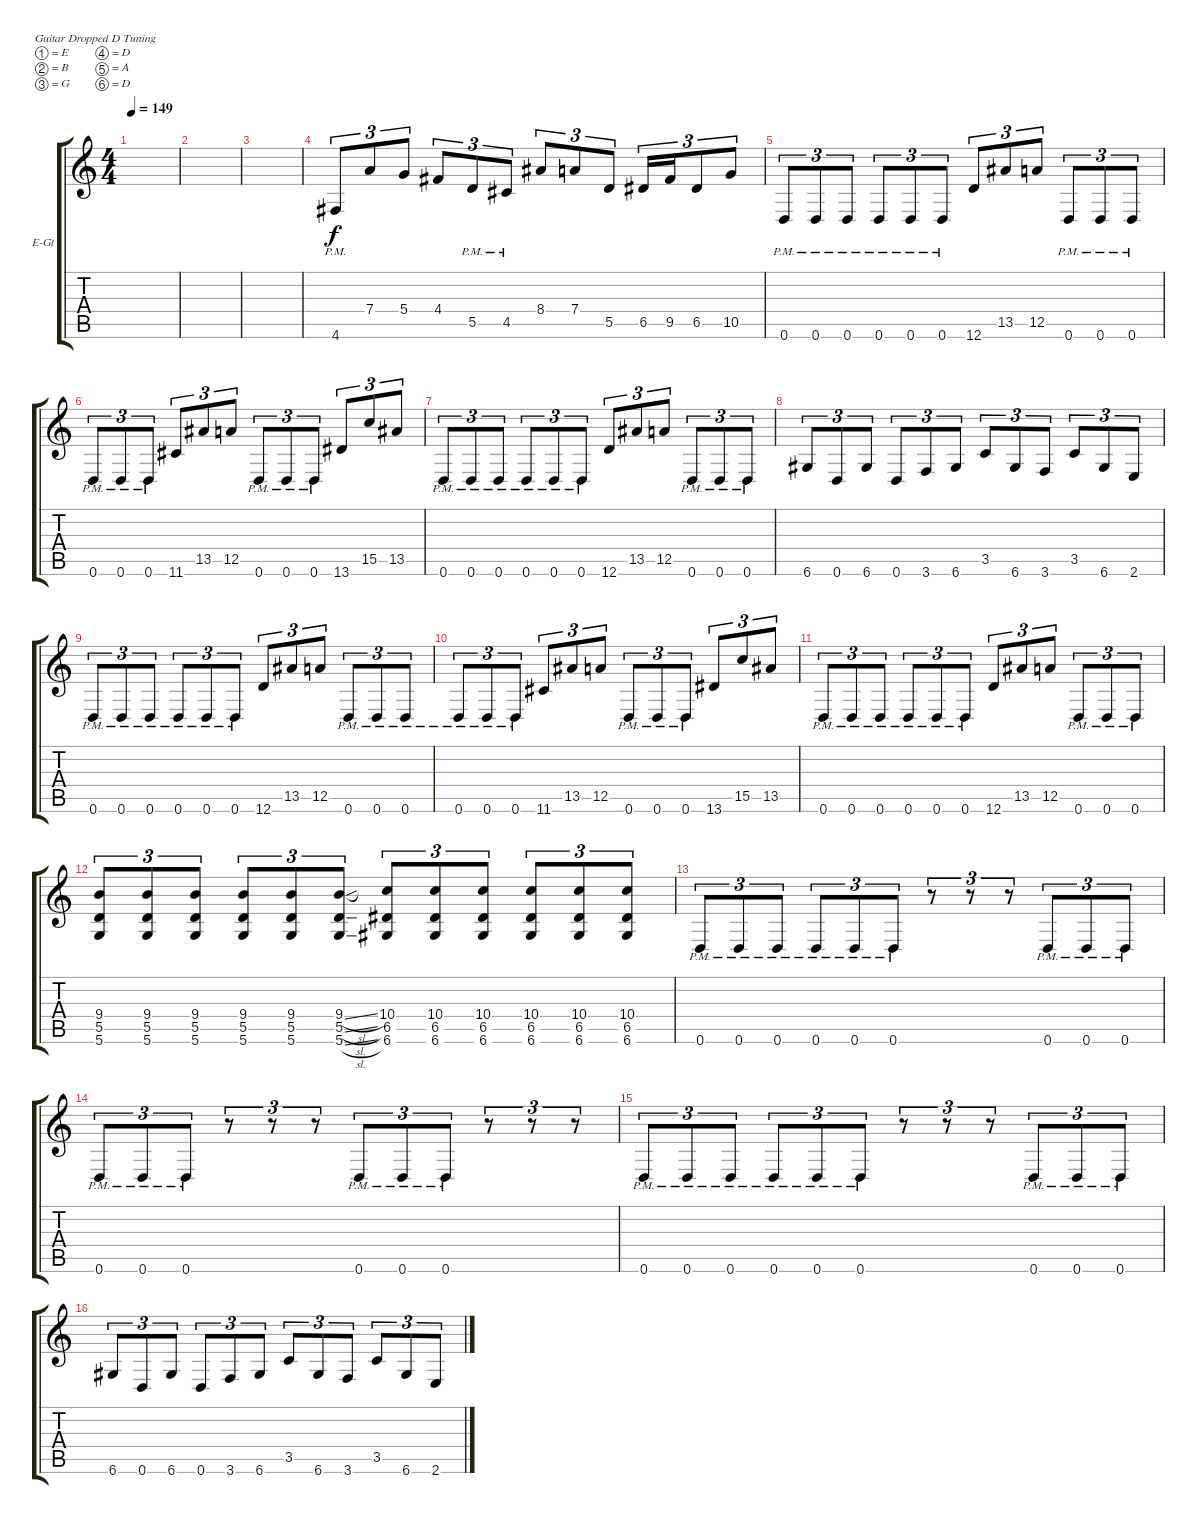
\defaultSystemsLayout 4
\bracketExtendMode groupsimilarinstruments
\firstSystemTrackNameOrientation horizontal
\otherSystemsTrackNameOrientation horizontal
\track ("Mark Morton I" "E-Gt") {instrument distortionguitar}
\staff {score tabs}
\tuning (E4 B3 G3 D3 A2 D2)
\ts (4 4)
\tempo 149
\clef g2
\ks c
|
|
|
4.6{pm}.8{tu (3 2)} 7.4.8{tu (3 2)} 5.4.8{tu (3 2)} 4.4.8{tu (3 2)} 5.5{pm}.8{tu (3 2)} 4.5{pm}.8{tu (3 2)} 8.4.8{tu (3 2)} 7.4.8{tu (3 2)} 5.5.8{tu (3 2)} 6.5.16{tu (3 2)} 9.5.16{tu (3 2)} 6.5.8{tu (3 2)} 10.5.8{tu (3 2)} |
0.6{pm}.8{tu (3 2)} 0.6{pm}.8{tu (3 2)} 0.6{pm}.8{tu (3 2)} 0.6{pm}.8{tu (3 2)} 0.6{pm}.8{tu (3 2)} 0.6{pm}.8{tu (3 2)} 12.6.8{tu (3 2)} 13.5.8{tu (3 2)} 12.5.8{tu (3 2)} 0.6{pm}.8{tu (3 2)} 0.6{pm}.8{tu (3 2)} 0.6{pm}.8{tu (3 2)} |
0.6{pm}.8{tu (3 2)} 0.6{pm}.8{tu (3 2)} 0.6{pm}.8{tu (3 2)} 11.6.8{tu (3 2)} 13.5.8{tu (3 2)} 12.5.8{tu (3 2)} 0.6{pm}.8{tu (3 2)} 0.6{pm}.8{tu (3 2)} 0.6{pm}.8{tu (3 2)} 13.6.8{tu (3 2)} 15.5.8{tu (3 2)} 13.5.8{tu (3 2)} |
0.6{pm}.8{tu (3 2)} 0.6{pm}.8{tu (3 2)} 0.6{pm}.8{tu (3 2)} 0.6{pm}.8{tu (3 2)} 0.6{pm}.8{tu (3 2)} 0.6{pm}.8{tu (3 2)} 12.6.8{tu (3 2)} 13.5.8{tu (3 2)} 12.5.8{tu (3 2)} 0.6{pm}.8{tu (3 2)} 0.6{pm}.8{tu (3 2)} 0.6{pm}.8{tu (3 2)} |
6.6.8{tu (3 2)} 0.6.8{tu (3 2)} 6.6.8{tu (3 2)} 0.6.8{tu (3 2)} 3.6.8{tu (3 2)} 6.6.8{tu (3 2)} 3.5.8{tu (3 2)} 6.6.8{tu (3 2)} 3.6.8{tu (3 2)} 3.5.8{tu (3 2)} 6.6.8{tu (3 2)} 2.6.8{tu (3 2)} |
0.6{pm}.8{tu (3 2)} 0.6{pm}.8{tu (3 2)} 0.6{pm}.8{tu (3 2)} 0.6{pm}.8{tu (3 2)} 0.6{pm}.8{tu (3 2)} 0.6{pm}.8{tu (3 2)} 12.6.8{tu (3 2)} 13.5.8{tu (3 2)} 12.5.8{tu (3 2)} 0.6{pm}.8{tu (3 2)} 0.6{pm}.8{tu (3 2)} 0.6{pm}.8{tu (3 2)} |
0.6{pm}.8{tu (3 2)} 0.6{pm}.8{tu (3 2)} 0.6{pm}.8{tu (3 2)} 11.6.8{tu (3 2)} 13.5.8{tu (3 2)} 12.5.8{tu (3 2)} 0.6{pm}.8{tu (3 2)} 0.6{pm}.8{tu (3 2)} 0.6{pm}.8{tu (3 2)} 13.6.8{tu (3 2)} 15.5.8{tu (3 2)} 13.5.8{tu (3 2)} |
0.6{pm}.8{tu (3 2)} 0.6{pm}.8{tu (3 2)} 0.6{pm}.8{tu (3 2)} 0.6{pm}.8{tu (3 2)} 0.6{pm}.8{tu (3 2)} 0.6{pm}.8{tu (3 2)} 12.6.8{tu (3 2)} 13.5.8{tu (3 2)} 12.5.8{tu (3 2)} 0.6{pm}.8{tu (3 2)} 0.6{pm}.8{tu (3 2)} 0.6{pm}.8{tu (3 2)} |
(5.6 5.5 9.4).8{tu (3 2)} (5.6 5.5 9.4).8{tu (3 2)} (5.6 5.5 9.4).8{tu (3 2)} (9.4 5.6 5.5).8{tu (3 2)} (5.6 5.5 9.4).8{tu (3 2)} (5.6{sl} 5.5{sl} 9.4{sl}).8{tu (3 2)} (6.6 6.5 10.4).8{tu (3 2)} (6.6 6.5 10.4).8{tu (3 2)} (6.6 6.5 10.4).8{tu (3 2)} (6.6 6.5 10.4).8{tu (3 2)} (6.6 6.5 10.4).8{tu (3 2)} (6.6 6.5 10.4).8{tu (3 2)} |
0.6{pm}.8{tu (3 2)} 0.6{pm}.8{tu (3 2)} 0.6{pm}.8{tu (3 2)} 0.6{pm}.8{tu (3 2)} 0.6{pm}.8{tu (3 2)} 0.6{pm}.8{tu (3 2)} r.8{tu (3 2)} r.8{tu (3 2)} r.8{tu (3 2)} 0.6{pm}.8{tu (3 2)} 0.6{pm}.8{tu (3 2)} 0.6{pm}.8{tu (3 2)} |
0.6{pm}.8{tu (3 2)} 0.6{pm}.8{tu (3 2)} 0.6{pm}.8{tu (3 2)} r.8{tu (3 2)} r.8{tu (3 2)} r.8{tu (3 2)} 0.6{pm}.8{tu (3 2)} 0.6{pm}.8{tu (3 2)} 0.6{pm}.8{tu (3 2)} r.8{tu (3 2)} r.8{tu (3 2)} r.8{tu (3 2)} |
0.6{pm}.8{tu (3 2)} 0.6{pm}.8{tu (3 2)} 0.6{pm}.8{tu (3 2)} 0.6{pm}.8{tu (3 2)} 0.6{pm}.8{tu (3 2)} 0.6{pm}.8{tu (3 2)} r.8{tu (3 2)} r.8{tu (3 2)} r.8{tu (3 2)} 0.6{pm}.8{tu (3 2)} 0.6{pm}.8{tu (3 2)} 0.6{pm}.8{tu (3 2)} |
6.6.8{tu (3 2)} 0.6.8{tu (3 2)} 6.6.8{tu (3 2)} 0.6.8{tu (3 2)} 3.6.8{tu (3 2)} 6.6.8{tu (3 2)} 3.5.8{tu (3 2)} 6.6.8{tu (3 2)} 3.6.8{tu (3 2)} 3.5.8{tu (3 2)} 6.6.8{tu (3 2)} 2.6.8{tu (3 2)}
